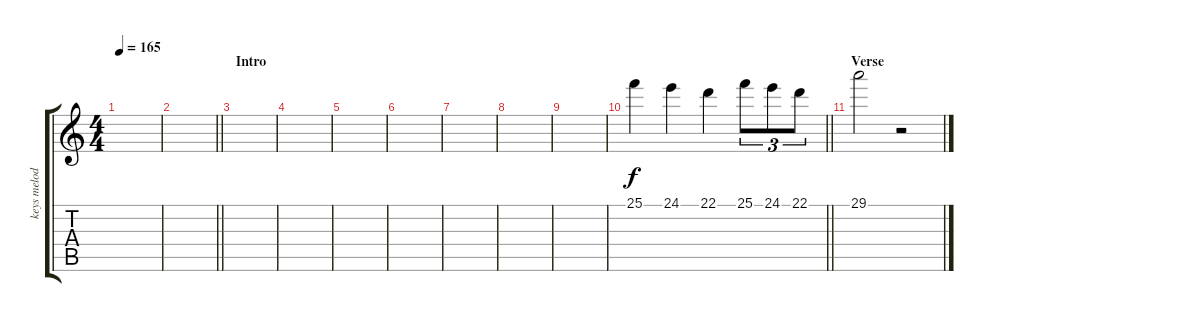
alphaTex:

\track ("keys melody" "keys melod") {instrument musicbox}
\staff {score tabs}
\tuning (E4 B3 G3 D3 A2 E2) {hide}
\ts (4 4)
\tempo 165
\clef g2
\ks aminor
|
\barLineRight lightlight
|
\section ("" "Intro")
|
|
|
|
|
|
|
\barLineRight lightlight
25.1.4 24.1.4 22.1.4 25.1.8{tu (3 2)} 24.1.8{tu (3 2)} 22.1.8{tu (3 2)} |
\section ("" "Verse")
29.1.2 r.2
